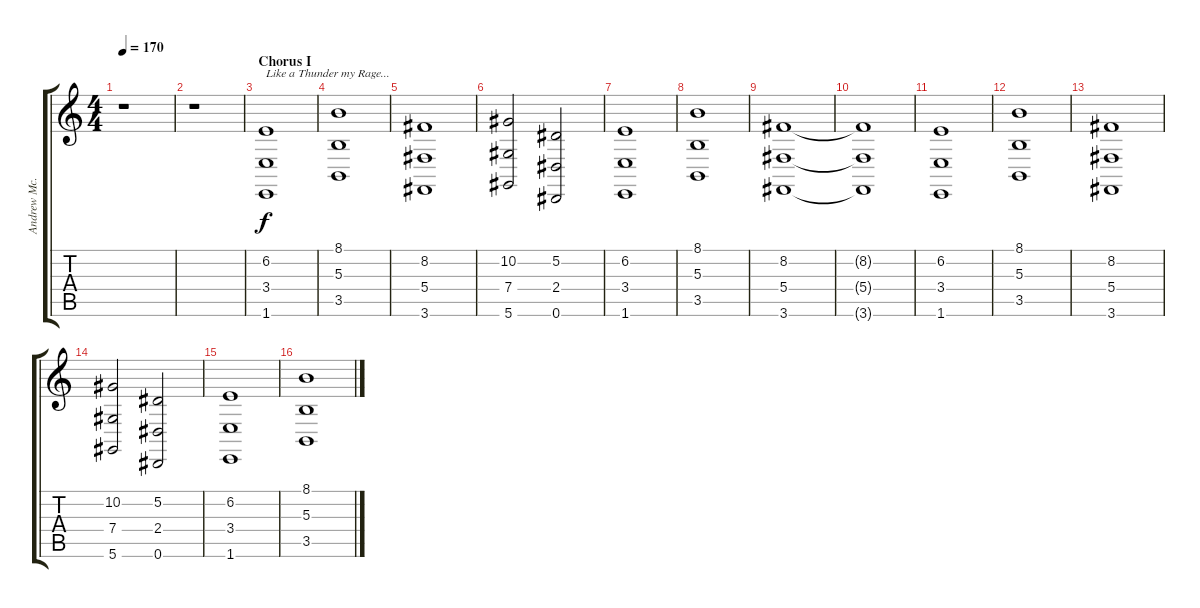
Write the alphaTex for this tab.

\track ("Andrew Mc.Pauls" "Andrew Mc.") {instrument stringensemble1}
\staff {score tabs}
\tuning (Eb4 Bb3 Gb3 Db3 Ab2 Eb2) {hide}
\ts (4 4)
\tempo 170
\clef g2
\ks c
r.1{dy mp} |
r.1 |
\section ("" "Chorus I")
(6.2 3.4 1.6).1{txt "Like a Thunder my Rage..." dy f} |
(8.1 5.3 3.5).1 |
(8.2 5.4 3.6).1 |
(10.2 7.4 5.6).2 (5.2 2.4 0.6).2 |
(6.2 3.4 1.6).1 |
(8.1 5.3 3.5).1 |
(8.2 5.4 3.6).1 |
(8.2{t} 5.4{t} 3.6{t}).1 |
(6.2 3.4 1.6).1 |
(8.1 5.3 3.5).1 |
(8.2 5.4 3.6).1 |
(10.2 7.4 5.6).2 (5.2 2.4 0.6).2 |
(6.2 3.4 1.6).1 |
(8.1 5.3 3.5).1
